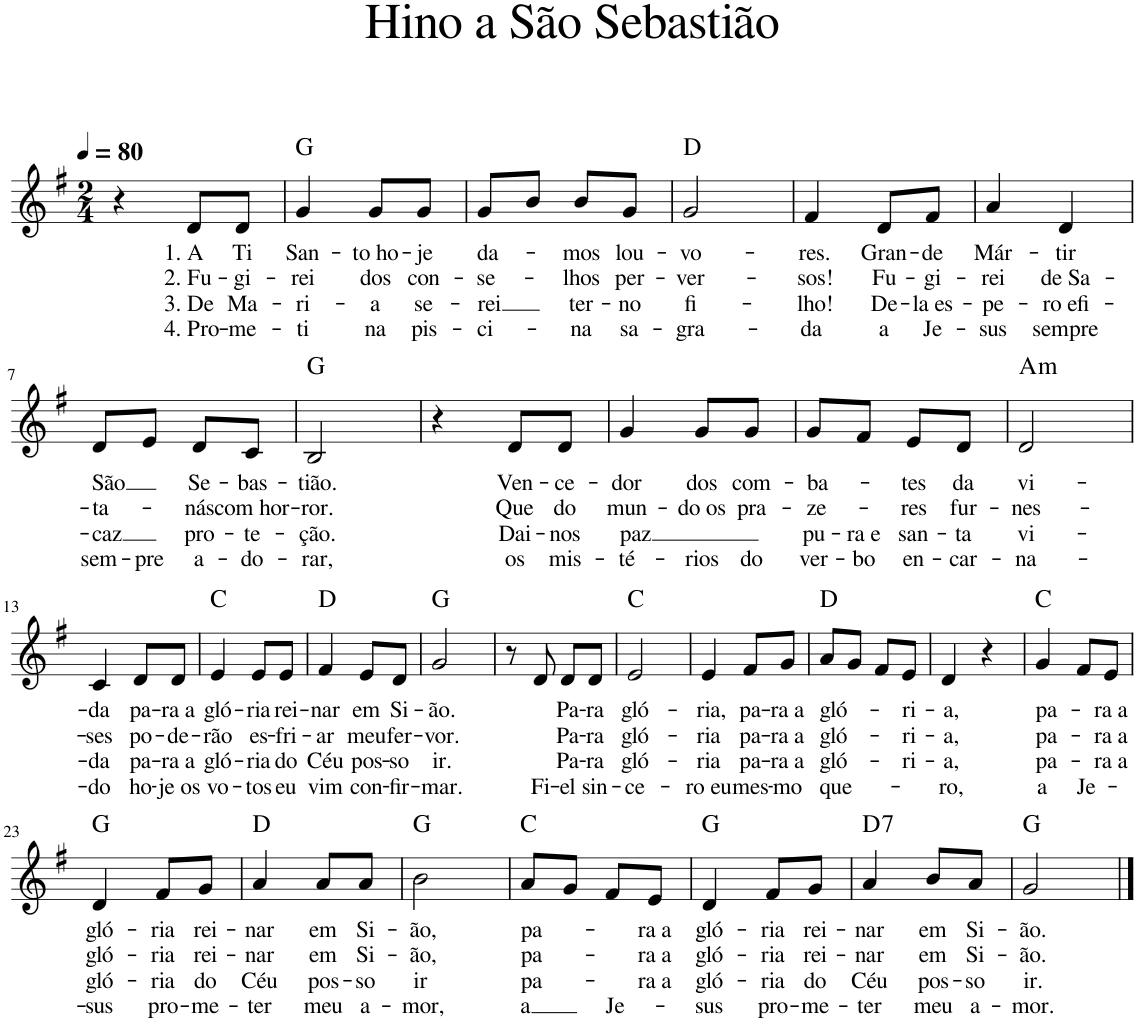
**kern	**text	**text	**text	**text	**harte
*part1	*part1	*part1	*part1	*part1	*part1
*staff1	*staff1	*staff1	*staff1	*staff1	*
*I"Voz	*	*	*	*	*
*I'Vo.	*	*	*	*	*
*clefG2	*	*	*	*	*
*k[f#]	*	*	*	*	*
*M2/4	*	*	*	*	*
*MM80	*	*	*	*	*
=1	=1	=1	=1	=1	=1
4r	.	.	.	.	.
!	!LO:LY:b	!LO:LY:b	!LO:LY:b	!LO:LY:b	!
8d/L	1. A	2. Fu-	3. De	4. Pro-	.
!	!LO:LY:b	!LO:LY:b	!LO:LY:b	!LO:LY:b	!
8d/J	Ti	-gi-	Ma-	-me-	.
=2	=2	=2	=2	=2	=2
!	!LO:LY:b	!LO:LY:b	!LO:LY:b	!LO:LY:b	!
4g/	San-	-rei	-ri-	-ti	G:maj
!	!LO:LY:b	!LO:LY:b	!LO:LY:b	!LO:LY:b	!
8g/L	-to ho-	dos	-a	na	.
!	!LO:LY:b	!LO:LY:b	!LO:LY:b	!LO:LY:b	!
8g/J	-je	con-	se-	pis-	.
=3	=3	=3	=3	=3	=3
!	!LO:LY:b	!LO:LY:b	!LO:LY:b	!LO:LY:b	!
8g/L	da-	-se-	-rei	-ci-	.
8b/J	.	.	.	.	.
!	!LO:LY:b	!LO:LY:b	!LO:LY:b	!LO:LY:b	!
8b/L	-mos	-lhos	ter-	-na	.
!	!LO:LY:b	!LO:LY:b	!LO:LY:b	!LO:LY:b	!
8g/J	lou-	per-	-no	sa-	.
=4	=4	=4	=4	=4	=4
!	!LO:LY:b	!LO:LY:b	!LO:LY:b	!LO:LY:b	!
2g/	-vo-	-ver-	fi-	-gra-	D:maj
=5	=5	=5	=5	=5	=5
!	!LO:LY:b	!LO:LY:b	!LO:LY:b	!LO:LY:b	!
4f#/	-res.	-sos!	-lho!	-da	.
!	!LO:LY:b	!LO:LY:b	!LO:LY:b	!LO:LY:b	!
8d/L	Gran-	Fu-	De-	a	.
!	!LO:LY:b	!LO:LY:b	!LO:LY:b	!LO:LY:b	!
8f#/J	-de	-gi-	-la es-	Je-	.
=6	=6	=6	=6	=6	=6
!	!LO:LY:b	!LO:LY:b	!LO:LY:b	!LO:LY:b	!
4a/	Már-	-rei	-pe-	-sus	.
!	!LO:LY:b	!LO:LY:b	!LO:LY:b	!LO:LY:b	!
4d/	-tir	de Sa-	-ro efi-	sempre	.
!!LO:LB:g=z
=7	=7	=7	=7	=7	=7
!	!LO:LY:b	!LO:LY:b	!LO:LY:b	!LO:LY:b	!
8d/L	São	-ta-	-caz	sem-	.
!	!	!	!	!LO:LY:b	!
8e/J	.	.	.	-pre	.
!	!LO:LY:b	!LO:LY:b	!LO:LY:b	!LO:LY:b	!
8d/L	Se-	-nás	pro-	a-	.
!	!LO:LY:b	!LO:LY:b	!LO:LY:b	!LO:LY:b	!
8c/J	-bas-	com hor-	-te-	-do-	.
=8	=8	=8	=8	=8	=8
!	!LO:LY:b	!LO:LY:b	!LO:LY:b	!LO:LY:b	!
2B/	-tião.	-ror.	-ção.	-rar,	G:maj
=9	=9	=9	=9	=9	=9
4r	.	.	.	.	.
!	!LO:LY:b	!LO:LY:b	!LO:LY:b	!LO:LY:b	!
8d/L	Ven-	Que	Dai-	os	.
!	!LO:LY:b	!LO:LY:b	!LO:LY:b	!LO:LY:b	!
8d/J	-ce-	do	-nos	mis-	.
=10	=10	=10	=10	=10	=10
!	!LO:LY:b	!LO:LY:b	!LO:LY:b	!LO:LY:b	!
4g/	dor	mun-	paz	-té-	.
!	!LO:LY:b	!LO:LY:b	!	!LO:LY:b	!
8g/L	dos	-do os	.	-rios	.
!	!LO:LY:b	!LO:LY:b	!	!LO:LY:b	!
8g/J	com-	pra-	.	do	.
=11	=11	=11	=11	=11	=11
!	!LO:LY:b	!LO:LY:b	!LO:LY:b	!LO:LY:b	!
8g/L	-ba-	-ze-	pu-	ver-	.
!	!	!	!LO:LY:b	!LO:LY:b	!
8f#/J	.	.	-ra e	-bo	.
!	!LO:LY:b	!LO:LY:b	!LO:LY:b	!LO:LY:b	!
8e/L	-tes	res	san-	en-	.
!	!LO:LY:b	!LO:LY:b	!LO:LY:b	!LO:LY:b	!
8d/J	da	fur-	-ta	-car-	.
=12	=12	=12	=12	=12	=12
!	!LO:LY:b	!LO:LY:b	!LO:LY:b	!LO:LY:b	!LO:H:kt=m
2d/	vi-	-nes-	vi-	-na-	A:min
!!LO:LB:g=z
=13	=13	=13	=13	=13	=13
!	!LO:LY:b	!LO:LY:b	!LO:LY:b	!LO:LY:b	!
4c/	-da	-ses	-da	-do	.
!	!LO:LY:b	!LO:LY:b	!LO:LY:b	!LO:LY:b	!
8d/L	pa-	po-	pa-	ho-	.
!	!LO:LY:b	!LO:LY:b	!LO:LY:b	!LO:LY:b	!
8d/J	-ra a	-de-	-ra a	-je os	.
=14	=14	=14	=14	=14	=14
!	!LO:LY:b	!LO:LY:b	!LO:LY:b	!LO:LY:b	!
4e/	gló-	-rão	gló-	vo-	C:maj
!	!LO:LY:b	!LO:LY:b	!LO:LY:b	!LO:LY:b	!
8e/L	-ria	es-	-ria	-tos	.
!	!LO:LY:b	!LO:LY:b	!LO:LY:b	!LO:LY:b	!
8e/J	rei-	-fri-	do	eu	.
=15	=15	=15	=15	=15	=15
!	!LO:LY:b	!LO:LY:b	!LO:LY:b	!LO:LY:b	!
4f#/	-nar	-ar	Céu	vim	D:maj
!	!LO:LY:b	!LO:LY:b	!LO:LY:b	!LO:LY:b	!
8e/L	em	meu	pos-	con-	.
!	!LO:LY:b	!LO:LY:b	!LO:LY:b	!LO:LY:b	!
8d/J	Si-	fer-	-so	-fir-	.
=16	=16	=16	=16	=16	=16
!	!LO:LY:b	!LO:LY:b	!LO:LY:b	!LO:LY:b	!
2g/	-ão.	-vor.	ir.	-mar.	G:maj
=17	=17	=17	=17	=17	=17
8r	.	.	.	.	.
!	!	!	!	!LO:LY:b	!
8d/	.	.	.	Fi-	.
!	!LO:LY:b	!LO:LY:b	!LO:LY:b	!LO:LY:b	!
8d/L	Pa-	Pa-	Pa-	-el	.
!	!LO:LY:b	!LO:LY:b	!LO:LY:b	!LO:LY:b	!
8d/J	-ra	-ra	-ra	sin-	.
=18	=18	=18	=18	=18	=18
!	!LO:LY:b	!LO:LY:b	!LO:LY:b	!LO:LY:b	!
2e/	gló-	gló-	gló-	-ce-	C:maj
=19	=19	=19	=19	=19	=19
!	!LO:LY:b	!LO:LY:b	!LO:LY:b	!LO:LY:b	!
4e/	-ria,	-ria	-ria	-ro eu	.
!	!LO:LY:b	!LO:LY:b	!LO:LY:b	!LO:LY:b	!
8f#/L	pa-	pa-	pa-	mes-	.
!	!LO:LY:b	!LO:LY:b	!LO:LY:b	!LO:LY:b	!
8g/J	-ra a	-ra a	-ra a	-mo	.
=20	=20	=20	=20	=20	=20
!	!LO:LY:b	!LO:LY:b	!LO:LY:b	!LO:LY:b	!
8a/L	gló-	gló-	gló-	que-	D:maj
8g/J	.	.	.	.	.
8f#/L	.	.	.	.	.
!	!LO:LY:b	!LO:LY:b	!LO:LY:b	!	!
8e/J	-ri-	-ri-	-ri-	.	.
=21	=21	=21	=21	=21	=21
!	!LO:LY:b	!LO:LY:b	!LO:LY:b	!LO:LY:b	!
4d/	-a,	-a,	-a,	-ro,	.
4r	.	.	.	.	.
=22	=22	=22	=22	=22	=22
!	!LO:LY:b	!LO:LY:b	!LO:LY:b	!LO:LY:b	!
4g/	pa-	pa-	pa-	a	C:maj
!	!	!	!	!LO:LY:b	!
8f#/L	.	.	.	Je-	.
!	!LO:LY:b	!LO:LY:b	!LO:LY:b	!	!
8e/J	-ra a	-ra a	-ra a	.	.
!!LO:LB:g=z
=23	=23	=23	=23	=23	=23
!	!LO:LY:b	!LO:LY:b	!LO:LY:b	!LO:LY:b	!
4d/	gló-	gló-	gló-	-sus	G:maj
!	!LO:LY:b	!LO:LY:b	!LO:LY:b	!LO:LY:b	!
8f#/L	-ria	-ria	-ria	pro-	.
!	!LO:LY:b	!LO:LY:b	!LO:LY:b	!LO:LY:b	!
8g/J	rei-	rei-	do	-me-	.
=24	=24	=24	=24	=24	=24
!	!LO:LY:b	!LO:LY:b	!LO:LY:b	!LO:LY:b	!
4a/	nar	-nar	Céu	-ter	D:maj
!	!LO:LY:b	!LO:LY:b	!LO:LY:b	!LO:LY:b	!
8a/L	em	em	pos-	meu	.
!	!LO:LY:b	!LO:LY:b	!LO:LY:b	!LO:LY:b	!
8a/J	Si-	Si-	-so	a-	.
=25	=25	=25	=25	=25	=25
!	!LO:LY:b	!LO:LY:b	!LO:LY:b	!LO:LY:b	!
2b\	-ão,	-ão,	ir	-mor,	G:maj
=26	=26	=26	=26	=26	=26
!	!LO:LY:b	!LO:LY:b	!LO:LY:b	!LO:LY:b	!
8a/L	pa-	pa-	pa-	a	C:maj
8g/J	.	.	.	.	.
!	!	!	!	!LO:LY:b	!
8f#/L	.	.	.	Je-	.
!	!LO:LY:b	!LO:LY:b	!LO:LY:b	!	!
8e/J	-ra a	-ra a	-ra a	.	.
=27	=27	=27	=27	=27	=27
!	!LO:LY:b	!LO:LY:b	!LO:LY:b	!LO:LY:b	!
4d/	gló-	gló-	gló-	-sus	G:maj
!	!LO:LY:b	!LO:LY:b	!LO:LY:b	!LO:LY:b	!
8f#/L	-ria	-ria	-ria	pro-	.
!	!LO:LY:b	!LO:LY:b	!LO:LY:b	!LO:LY:b	!
8g/J	rei-	rei-	do	-me-	.
=28	=28	=28	=28	=28	=28
!	!LO:LY:b	!LO:LY:b	!LO:LY:b	!LO:LY:b	!LO:H:kt=7
4a/	-nar	-nar	Céu	-ter	D:7
!	!LO:LY:b	!LO:LY:b	!LO:LY:b	!LO:LY:b	!
8b/L	em	em	pos-	meu	.
!	!LO:LY:b	!LO:LY:b	!LO:LY:b	!LO:LY:b	!
8a/J	Si-	Si-	so	a-	.
=29	=29	=29	=29	=29	=29
!	!LO:LY:b	!LO:LY:b	!LO:LY:b	!LO:LY:b	!
2g/	-ão.	-ão.	ir.	-mor.	G:maj
==	==	==	==	==	==
*-	*-	*-	*-	*-	*-
